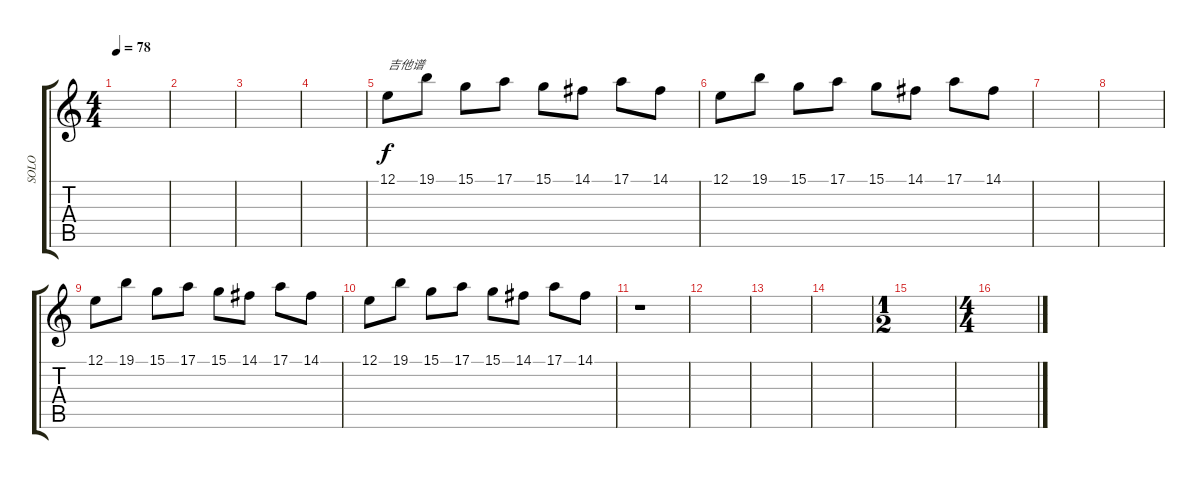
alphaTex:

\track ("SOLO" "SOLO") {instrument lead8bassandlead}
\staff {score tabs}
\tuning (E4 B3 G3 D3 A2 E2) {hide}
\ts (4 4)
\tempo 78
\clef g2
\ks c
|
|
|
|
12.1.8{txt "吉他谱" volume 6} 19.1.8 15.1.8 17.1.8 15.1.8 14.1.8 17.1.8 14.1.8 |
12.1.8 19.1.8 15.1.8 17.1.8 15.1.8 14.1.8 17.1.8 14.1.8 |
|
|
12.1.8{volume 6} 19.1.8 15.1.8 17.1.8 15.1.8 14.1.8 17.1.8 14.1.8 |
12.1.8 19.1.8 15.1.8 17.1.8 15.1.8 14.1.8 17.1.8 14.1.8 |
r.1{volume 13} |
|
|
|
\ts (1 2)
|
\ts (4 4)
